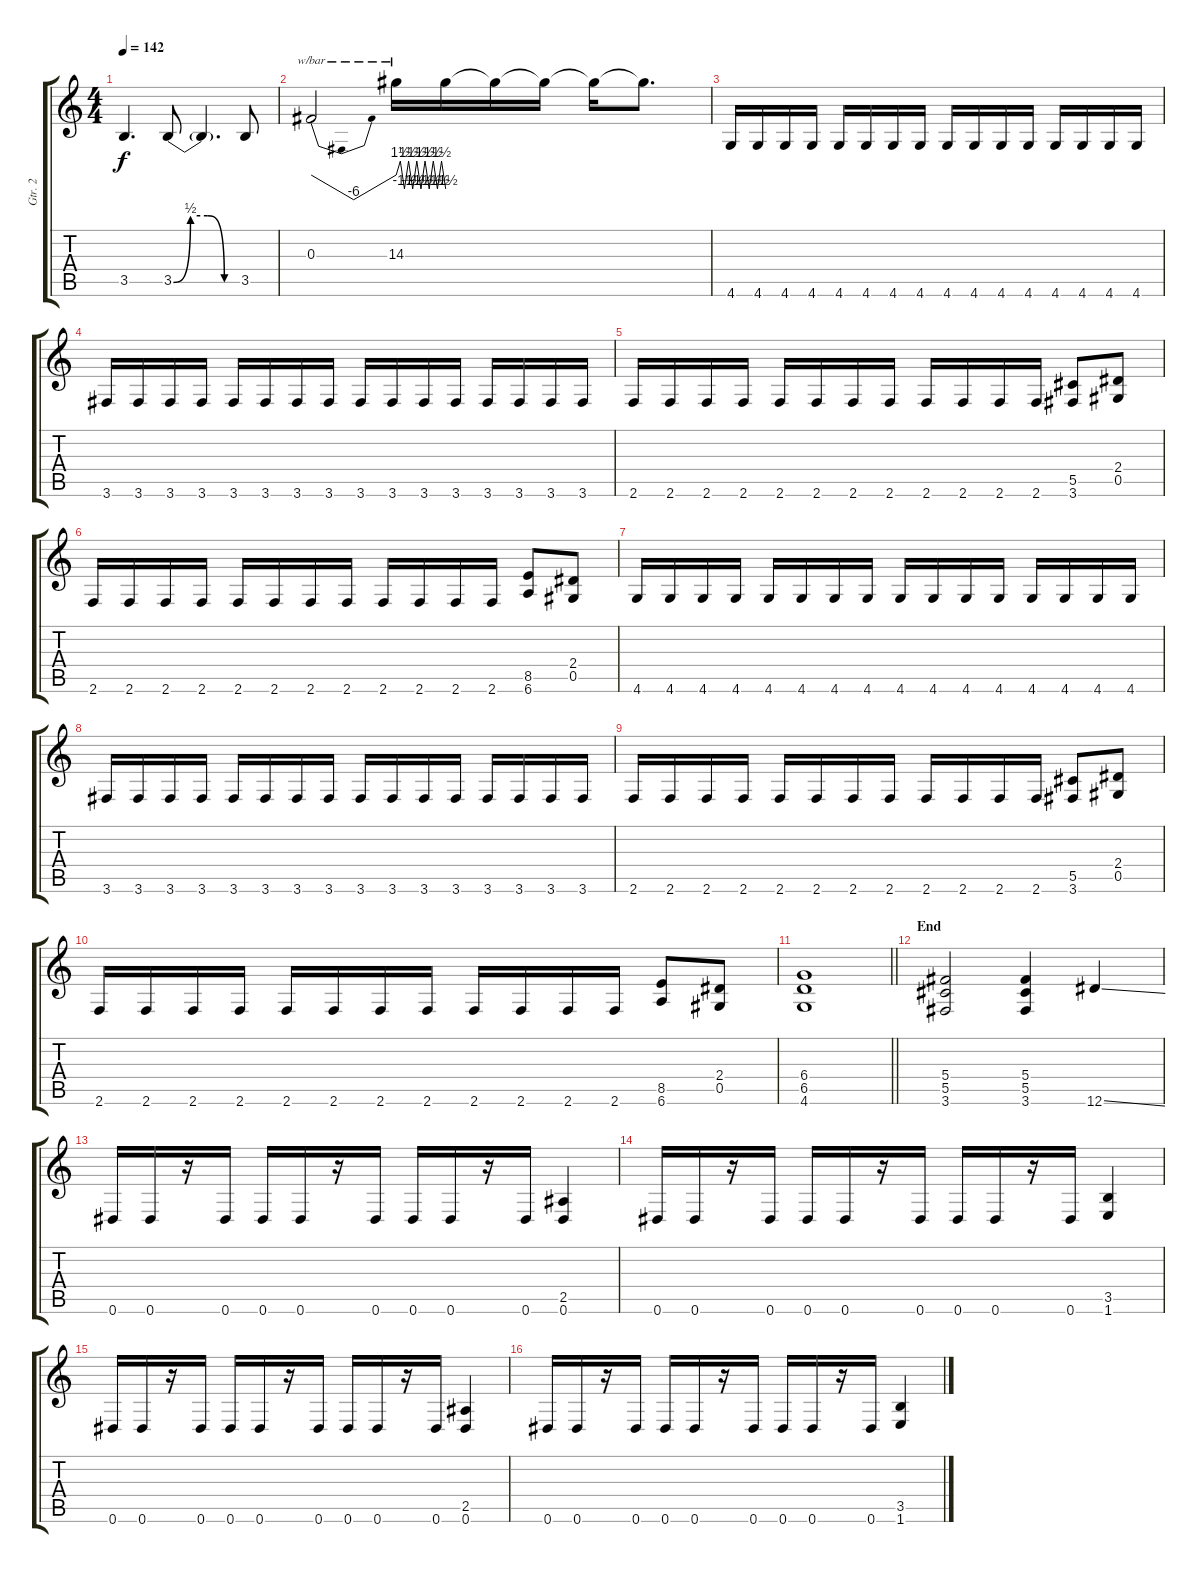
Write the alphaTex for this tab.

\track ("Gtr. 2" "Gtr. 2") {instrument overdrivenguitar}
\staff {score tabs}
\tuning (Eb4 Bb3 Gb3 Db3 Ab2 Eb2) {hide}
\ts (4 4)
\tempo 142
\clef g2
\ks c
3.5.4{d dy f} 3.5{be (custom 0 0 15 2 30 2 45 0 60 0)}.8 3.5{t}.4{d} 3.5.8 |
0.3.2{tbe (dip default 0 0 30 -24 60 0)} 14.3.16{tbe (custom default 0 0 5 6 10 -6 15 6 20 -6 25 6 30 -6 35 6 40 -6 45 6 50 -6 55 6 60 -6)} 14.3{t}.16 14.3{t}.16 14.3{t}.16 14.3{t}.16 14.3{t}.8{d} |
4.6.16{balance 8} 4.6.16 4.6.16 4.6.16 4.6.16 4.6.16 4.6.16 4.6.16 4.6.16 4.6.16 4.6.16 4.6.16 4.6.16 4.6.16 4.6.16 4.6.16 |
3.6.16 3.6.16 3.6.16 3.6.16 3.6.16 3.6.16 3.6.16 3.6.16 3.6.16 3.6.16 3.6.16 3.6.16 3.6.16 3.6.16 3.6.16 3.6.16 |
2.6.16 2.6.16 2.6.16 2.6.16 2.6.16 2.6.16 2.6.16 2.6.16 2.6.16 2.6.16 2.6.16 2.6.16 (5.5 3.6).8 (2.4 0.5).8 |
2.6.16 2.6.16 2.6.16 2.6.16 2.6.16 2.6.16 2.6.16 2.6.16 2.6.16 2.6.16 2.6.16 2.6.16 (8.5 6.6).8 (2.4 0.5).8 |
4.6.16 4.6.16 4.6.16 4.6.16 4.6.16 4.6.16 4.6.16 4.6.16 4.6.16 4.6.16 4.6.16 4.6.16 4.6.16 4.6.16 4.6.16 4.6.16 |
3.6.16 3.6.16 3.6.16 3.6.16 3.6.16 3.6.16 3.6.16 3.6.16 3.6.16 3.6.16 3.6.16 3.6.16 3.6.16 3.6.16 3.6.16 3.6.16 |
2.6.16 2.6.16 2.6.16 2.6.16 2.6.16 2.6.16 2.6.16 2.6.16 2.6.16 2.6.16 2.6.16 2.6.16 (5.5 3.6).8 (2.4 0.5).8 |
2.6.16 2.6.16 2.6.16 2.6.16 2.6.16 2.6.16 2.6.16 2.6.16 2.6.16 2.6.16 2.6.16 2.6.16 (8.5 6.6).8 (2.4 0.5).8 |
\barLineRight lightlight
(6.4 6.5 4.6).1 |
\section ("" "End")
(5.4 5.5 3.6).2 (5.4 5.5 3.6).4 12.6{ss}.4{balance 0} |
0.6.16 0.6.16 r.16 0.6.16 0.6.16 0.6.16 r.16 0.6.16 0.6.16 0.6.16 r.16 0.6.16 (2.5 0.6).4 |
0.6.16 0.6.16 r.16 0.6.16 0.6.16 0.6.16 r.16 0.6.16 0.6.16 0.6.16 r.16 0.6.16 (3.5 1.6).4 |
0.6.16 0.6.16 r.16 0.6.16 0.6.16 0.6.16 r.16 0.6.16 0.6.16 0.6.16 r.16 0.6.16 (2.5 0.6).4 |
0.6.16 0.6.16 r.16 0.6.16 0.6.16 0.6.16 r.16 0.6.16 0.6.16 0.6.16 r.16 0.6.16 (3.5 1.6).4
